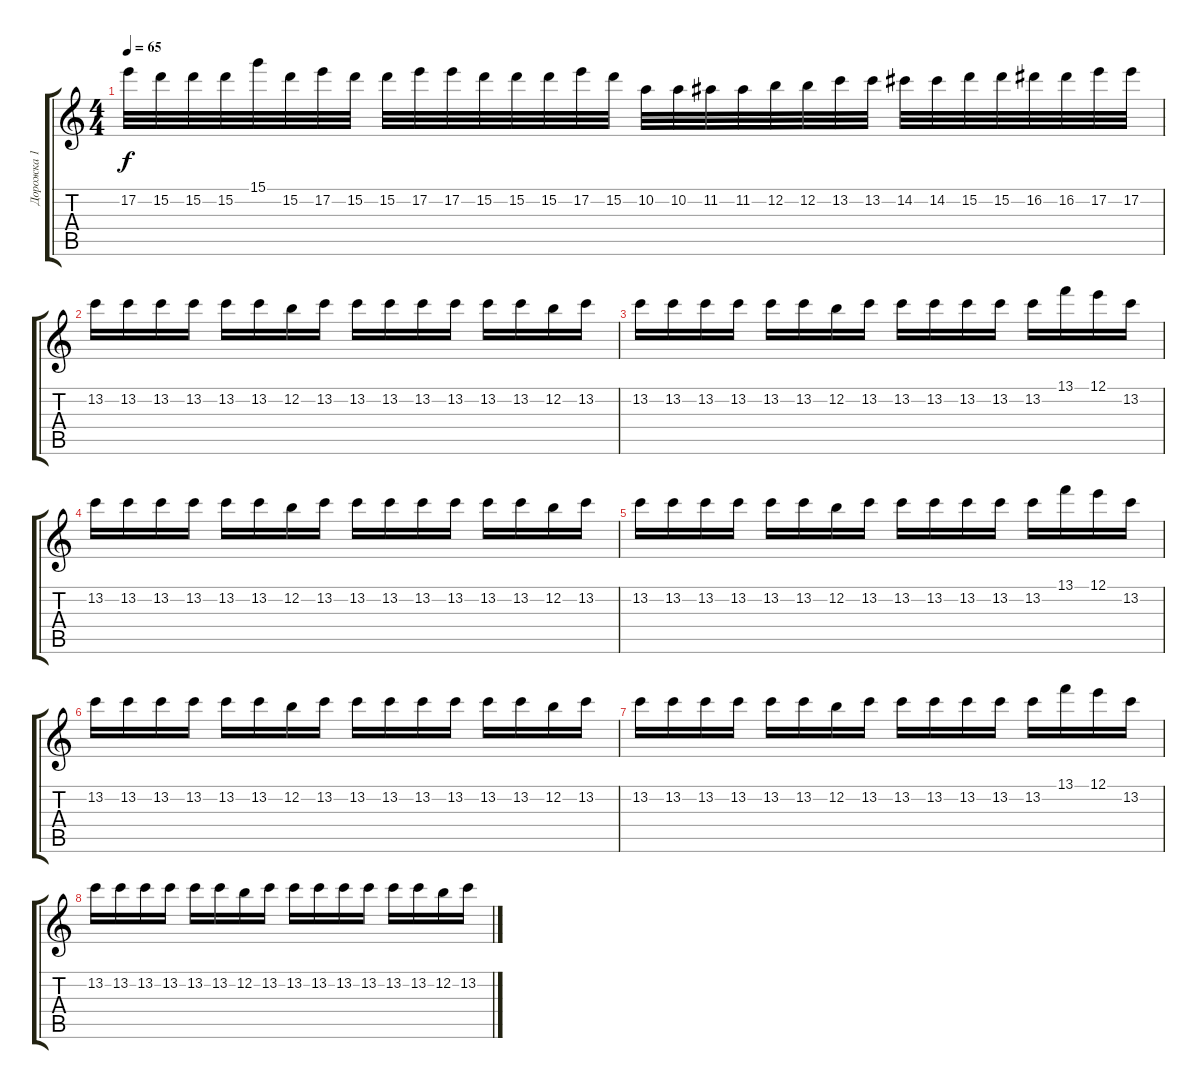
\track ("Дорожка 1" "Дорожка 1") {instrument overdrivenguitar}
\staff {score tabs}
\tuning (E4 B3 G3 D3 A2 E2) {hide}
\ts (4 4)
\tempo 65
\clef g2
\ks c
17.2.32{dy f} 15.2.32 15.2.32 15.2.32 15.1.32 15.2.32 17.2.32 15.2.32 15.2.32 17.2.32 17.2.32 15.2.32 15.2.32 15.2.32 17.2.32 15.2.32 10.2.32 10.2.32 11.2.32 11.2.32 12.2.32 12.2.32 13.2.32 13.2.32 14.2.32 14.2.32 15.2.32 15.2.32 16.2.32 16.2.32 17.2.32 17.2.32 |
13.2.16 13.2.16 13.2.16 13.2.16 13.2.16 13.2.16 12.2.16 13.2.16 13.2.16 13.2.16 13.2.16 13.2.16 13.2.16 13.2.16 12.2.16 13.2.16 |
13.2.16 13.2.16 13.2.16 13.2.16 13.2.16 13.2.16 12.2.16 13.2.16 13.2.16 13.2.16 13.2.16 13.2.16 13.2.16 13.1.16 12.1.16 13.2.16 |
13.2.16 13.2.16 13.2.16 13.2.16 13.2.16 13.2.16 12.2.16 13.2.16 13.2.16 13.2.16 13.2.16 13.2.16 13.2.16 13.2.16 12.2.16 13.2.16 |
13.2.16 13.2.16 13.2.16 13.2.16 13.2.16 13.2.16 12.2.16 13.2.16 13.2.16 13.2.16 13.2.16 13.2.16 13.2.16 13.1.16 12.1.16 13.2.16 |
13.2.16 13.2.16 13.2.16 13.2.16 13.2.16 13.2.16 12.2.16 13.2.16 13.2.16 13.2.16 13.2.16 13.2.16 13.2.16 13.2.16 12.2.16 13.2.16 |
13.2.16 13.2.16 13.2.16 13.2.16 13.2.16 13.2.16 12.2.16 13.2.16 13.2.16 13.2.16 13.2.16 13.2.16 13.2.16 13.1.16 12.1.16 13.2.16 |
13.2.16 13.2.16 13.2.16 13.2.16 13.2.16 13.2.16 12.2.16 13.2.16 13.2.16 13.2.16 13.2.16 13.2.16 13.2.16 13.2.16 12.2.16 13.2.16
